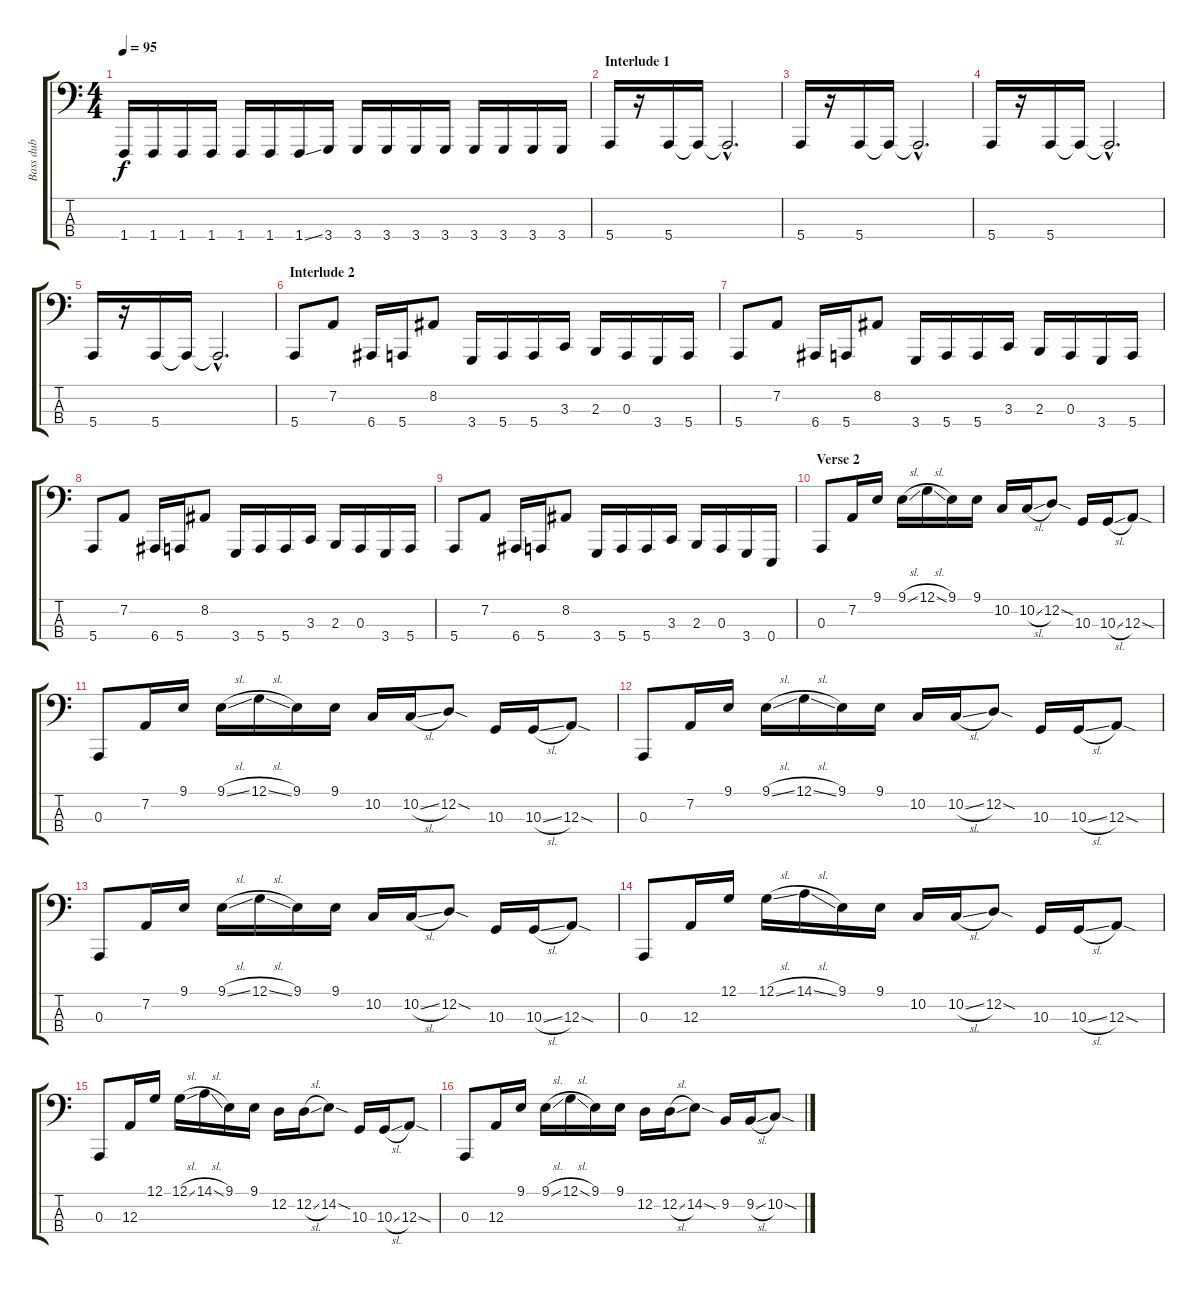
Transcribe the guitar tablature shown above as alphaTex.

\track ("Bass dub" "Bass dub") {instrument lead2sawtooth}
\staff {score tabs}
\tuning (G2 D2 A1 E1) {hide}
\ts (4 4)
\tempo 95
\clef f4
\ks c
1.4.16{dy f} 1.4.16 1.4.16 1.4.16 1.4.16 1.4.16 1.4{ss}.16 3.4.16 3.4.16 3.4.16 3.4.16 3.4.16 3.4.16 3.4.16 3.4.16 3.4.16 |
\section ("" "Interlude 1")
5.4.16 r.16 5.4.16 5.4{t}.16 5.4{hac t}.2{d} |
5.4.16 r.16 5.4.16 5.4{t}.16 5.4{hac t}.2{d} |
5.4.16 r.16 5.4.16 5.4{t}.16 5.4{hac t}.2{d} |
5.4.16 r.16 5.4.16 5.4{t}.16 5.4{hac t}.2{d} |
\section ("" "Interlude 2")
5.4.8 7.2.8 6.4.16 5.4.16 8.2.8 3.4.16 5.4.16 5.4.16 3.3.16 2.3.16 0.3.16 3.4.16 5.4.16 |
5.4.8 7.2.8 6.4.16 5.4.16 8.2.8 3.4.16 5.4.16 5.4.16 3.3.16 2.3.16 0.3.16 3.4.16 5.4.16 |
5.4.8 7.2.8 6.4.16 5.4.16 8.2.8 3.4.16 5.4.16 5.4.16 3.3.16 2.3.16 0.3.16 3.4.16 5.4.16 |
5.4.8 7.2.8 6.4.16 5.4.16 8.2.8 3.4.16 5.4.16 5.4.16 3.3.16 2.3.16 0.3.16 3.4.16 0.4.16 |
\section ("" "Verse 2")
0.3.8 7.2.16 9.1.16 9.1{sl}.16 12.1{sl}.16 9.1.16 9.1.16 10.2.16 10.2{sl}.16 12.2{sod}.8 10.3.16 10.3{sl}.16 12.3{sod}.8 |
0.3.8 7.2.16 9.1.16 9.1{sl}.16 12.1{sl}.16 9.1.16 9.1.16 10.2.16 10.2{sl}.16 12.2{sod}.8 10.3.16 10.3{sl}.16 12.3{sod}.8 |
0.3.8 7.2.16 9.1.16 9.1{sl}.16 12.1{sl}.16 9.1.16 9.1.16 10.2.16 10.2{sl}.16 12.2{sod}.8 10.3.16 10.3{sl}.16 12.3{sod}.8 |
0.3.8 7.2.16 9.1.16 9.1{sl}.16 12.1{sl}.16 9.1.16 9.1.16 10.2.16 10.2{sl}.16 12.2{sod}.8 10.3.16 10.3{sl}.16 12.3{sod}.8 |
0.3.8 12.3.16 12.1.16 12.1{sl}.16 14.1{sl}.16 9.1.16 9.1.16 10.2.16 10.2{sl}.16 12.2{sod}.8 10.3.16 10.3{sl}.16 12.3{sod}.8 |
0.3.8 12.3.16 12.1.16 12.1{sl}.16 14.1{sl}.16 9.1.16 9.1.16 12.2.16 12.2{sl}.16 14.2{sod}.8 10.3.16 10.3{sl}.16 12.3{sod}.8 |
0.3.8 12.3.16 9.1.16 9.1{sl}.16 12.1{sl}.16 9.1.16 9.1.16 12.2.16 12.2{sl}.16 14.2{sod}.8 9.2.16 9.2{sl}.16 10.2{sod}.8
